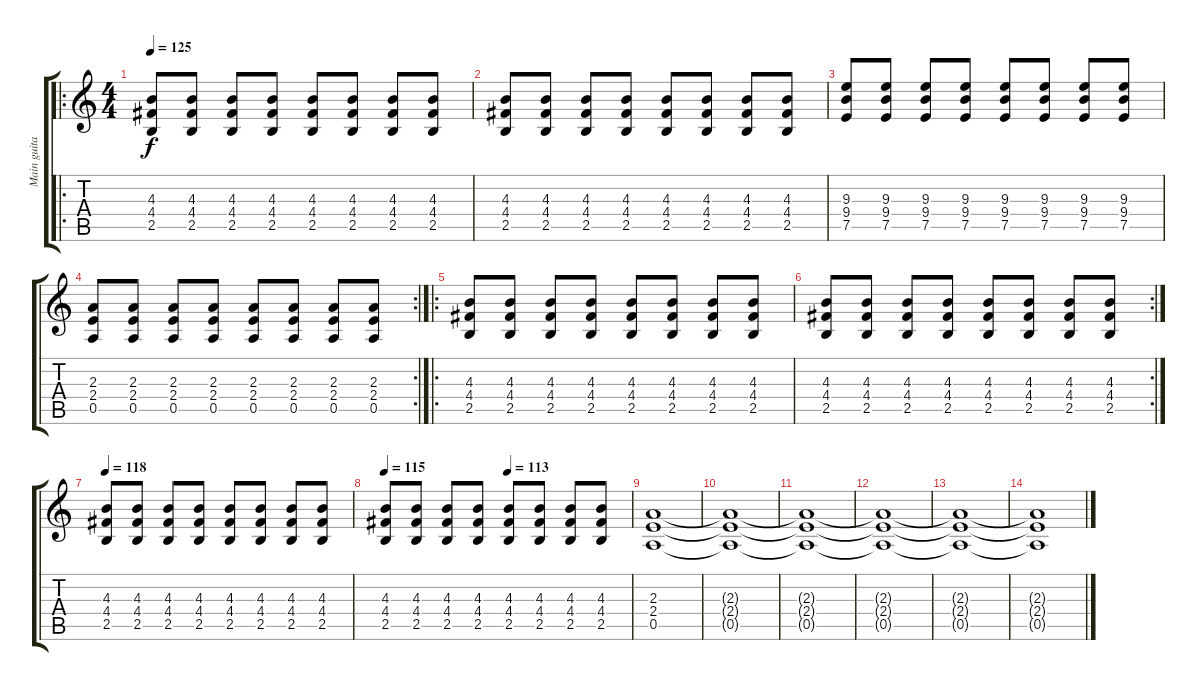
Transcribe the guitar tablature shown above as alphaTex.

\track ("Main guitar" "Main guita") {instrument overdrivenguitar}
\staff {score tabs}
\tuning (E4 B3 G3 D3 A2 E2) {hide}
\ro
\ts (4 4)
\tempo 125
\clef g2
\ks c
(4.3 4.4 2.5).8{dy f} (4.3 4.4 2.5).8 (4.3 4.4 2.5).8 (4.3 4.4 2.5).8 (4.3 4.4 2.5).8 (4.3 4.4 2.5).8 (4.3 4.4 2.5).8 (4.3 4.4 2.5).8 |
(4.3 4.4 2.5).8 (4.3 4.4 2.5).8 (4.3 4.4 2.5).8 (4.3 4.4 2.5).8 (4.3 4.4 2.5).8 (4.3 4.4 2.5).8 (4.3 4.4 2.5).8 (4.3 4.4 2.5).8 |
(9.3 9.4 7.5).8 (9.3 9.4 7.5).8 (9.3 9.4 7.5).8 (9.3 9.4 7.5).8 (9.3 9.4 7.5).8 (9.3 9.4 7.5).8 (9.3 9.4 7.5).8 (9.3 9.4 7.5).8 |
\rc 2
(2.3 2.4 0.5).8 (2.3 2.4 0.5).8 (2.3 2.4 0.5).8 (2.3 2.4 0.5).8 (2.3 2.4 0.5).8 (2.3 2.4 0.5).8 (2.3 2.4 0.5).8 (2.3 2.4 0.5).8 |
\ro
(4.3 4.4 2.5).8 (4.3 4.4 2.5).8 (4.3 4.4 2.5).8 (4.3 4.4 2.5).8 (4.3 4.4 2.5).8 (4.3 4.4 2.5).8 (4.3 4.4 2.5).8 (4.3 4.4 2.5).8 |
\rc 2
(4.3 4.4 2.5).8 (4.3 4.4 2.5).8 (4.3 4.4 2.5).8 (4.3 4.4 2.5).8 (4.3 4.4 2.5).8 (4.3 4.4 2.5).8 (4.3 4.4 2.5).8 (4.3 4.4 2.5).8 |
\tempo 118
(4.3 4.4 2.5).8 (4.3 4.4 2.5).8 (4.3 4.4 2.5).8 (4.3 4.4 2.5).8 (4.3 4.4 2.5).8 (4.3 4.4 2.5).8 (4.3 4.4 2.5).8 (4.3 4.4 2.5).8 |
\tempo 115
\tempo (113 0.5)
(4.3 4.4 2.5).8 (4.3 4.4 2.5).8 (4.3 4.4 2.5).8 (4.3 4.4 2.5).8 (4.3 4.4 2.5).8 (4.3 4.4 2.5).8 (4.3 4.4 2.5).8 (4.3 4.4 2.5).8 |
(2.3 2.4 0.5).1 |
(2.3{t} 2.4{t} 0.5{t}).1 |
(2.3{t} 2.4{t} 0.5{t}).1 |
(2.3{t} 2.4{t} 0.5{t}).1{volume 1} |
(2.3{t} 2.4{t} 0.5{t}).1 |
(2.3{t} 2.4{t} 0.5{t}).1
